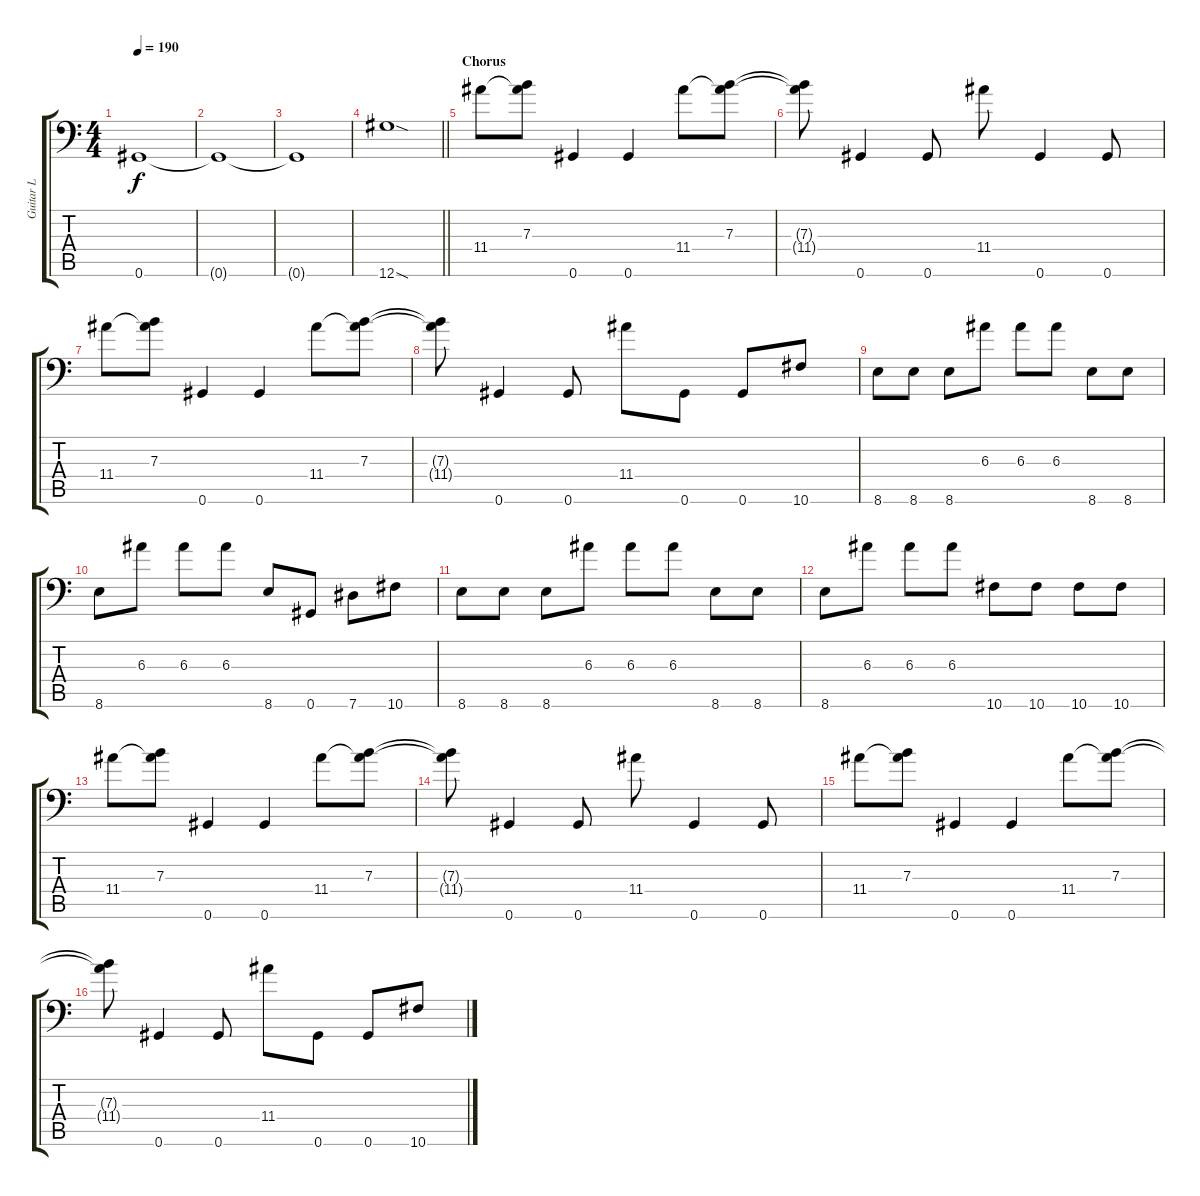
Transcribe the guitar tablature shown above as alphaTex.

\track ("Guitar L" "Guitar L") {instrument distortionguitar}
\staff {score tabs}
\tuning (Db4 Ab3 E3 B2 Gb2 Ab1) {hide}
\ts (4 4)
\tempo 190
\clef f4
\ks c
0.6.1{dy f} |
0.6{t}.1 |
0.6{t}.1 |
\barLineRight lightlight
12.6{sod}.1 |
\section ("" "Chorus")
11.4.8 (7.3 11.4{t}).8 0.6.4 0.6.4 11.4.8 (7.3 11.4{t}).8 |
(7.3{t} 11.4{t}).8 0.6.4 0.6.8 11.4.8 0.6.4 0.6.8 |
11.4.8 (7.3 11.4{t}).8 0.6.4 0.6.4 11.4.8 (7.3 11.4{t}).8 |
(7.3{t} 11.4{t}).8 0.6.4 0.6.8 11.4.8 0.6.8 0.6.8 10.6.8 |
8.6.8 8.6.8 8.6.8 6.3.8 6.3.8 6.3.8 8.6.8 8.6.8 |
8.6.8 6.3.8 6.3.8 6.3.8 8.6.8 0.6.8 7.6.8 10.6.8 |
8.6.8 8.6.8 8.6.8 6.3.8 6.3.8 6.3.8 8.6.8 8.6.8 |
8.6.8 6.3.8 6.3.8 6.3.8 10.6.8 10.6.8 10.6.8 10.6.8 |
11.4.8 (7.3 11.4{t}).8 0.6.4 0.6.4 11.4.8 (7.3 11.4{t}).8 |
(7.3{t} 11.4{t}).8 0.6.4 0.6.8 11.4.8 0.6.4 0.6.8 |
11.4.8 (7.3 11.4{t}).8 0.6.4 0.6.4 11.4.8 (7.3 11.4{t}).8 |
(7.3{t} 11.4{t}).8 0.6.4 0.6.8 11.4.8 0.6.8 0.6.8 10.6.8
